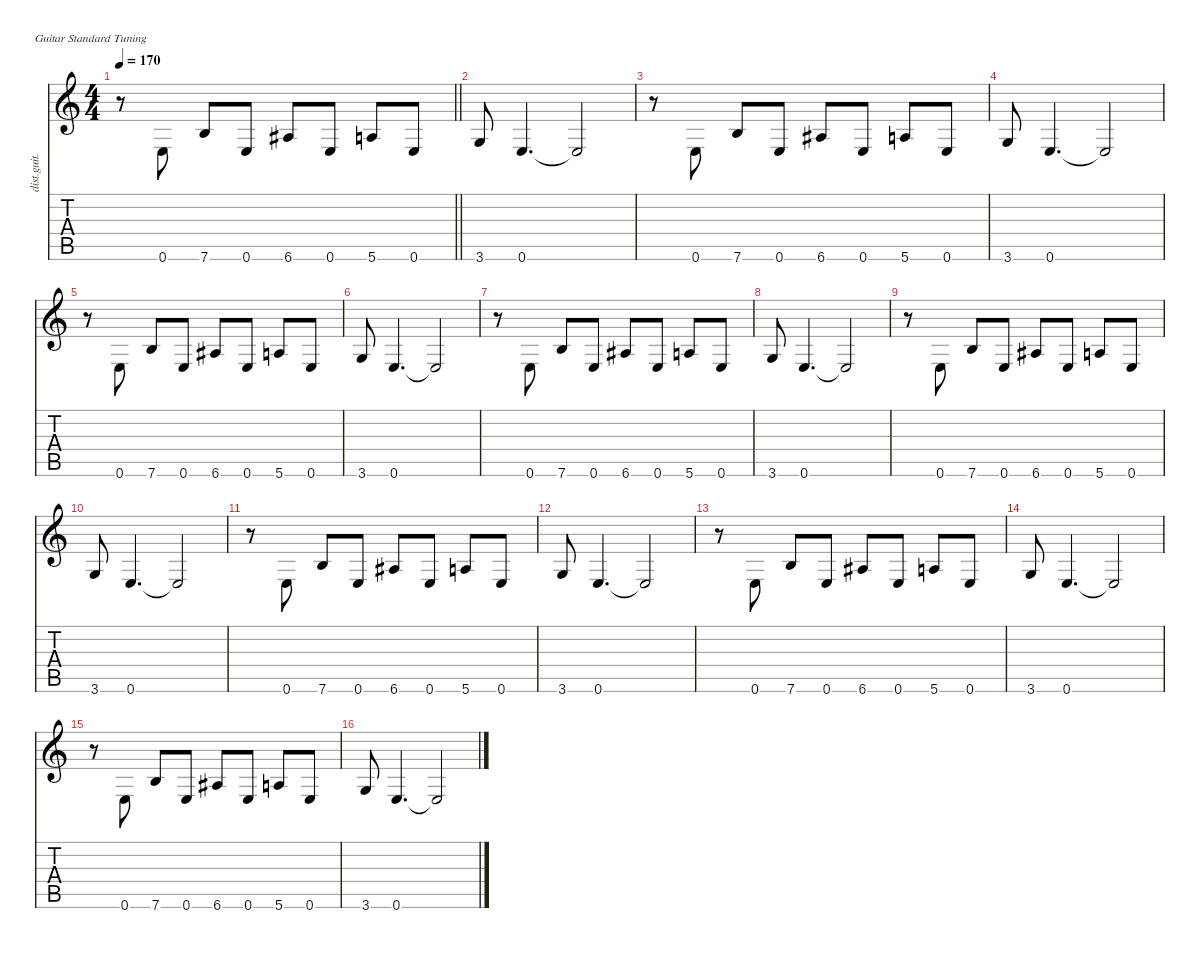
\defaultSystemsLayout 4
\hideDynamics
\bracketExtendMode nobrackets
\otherSystemsTrackNameOrientation horizontal
\track ("(Double Track)-hid" "dist.guit.") {instrument distortionguitar}
\staff {score tabs}
\tuning (E4 B3 G3 D3 A2 E2)
\ts (4 4)
\tempo 170
\clef g2
\barLineRight lightlight
\ks c
r.8{dy f beam Down} 0.6.8{beam Up} 7.6.8{beam Up} 0.6.8{beam Up} 6.6{acc #}.8{beam Up} 0.6.8{beam Up} 5.6.8{beam Up} 0.6.8{beam Up} |
3.6.8{beam Up} 0.6.4{d beam Up} 0.6{t}.2{beam Up} |
r.8{beam Down} 0.6.8{beam Up} 7.6.8{beam Up} 0.6.8{beam Up} 6.6{acc #}.8{beam Up} 0.6.8{beam Up} 5.6.8{beam Up} 0.6.8{beam Up} |
3.6.8{beam Up} 0.6.4{d beam Up} 0.6{t}.2{beam Up} |
r.8{beam Down} 0.6.8{beam Up} 7.6.8{beam Up} 0.6.8{beam Up} 6.6{acc #}.8{beam Up} 0.6.8{beam Up} 5.6.8{beam Up} 0.6.8{beam Up} |
3.6.8{beam Up} 0.6.4{d beam Up} 0.6{t}.2{beam Up} |
r.8{beam Down} 0.6.8{beam Up} 7.6.8{beam Up} 0.6.8{beam Up} 6.6{acc #}.8{beam Up} 0.6.8{beam Up} 5.6.8{beam Up} 0.6.8{beam Up} |
3.6.8{beam Up} 0.6.4{d beam Up} 0.6{t}.2{beam Up} |
r.8{beam Down} 0.6.8{beam Up} 7.6.8{beam Up} 0.6.8{beam Up} 6.6{acc #}.8{beam Up} 0.6.8{beam Up} 5.6.8{beam Up} 0.6.8{beam Up} |
3.6.8{beam Up} 0.6.4{d beam Up} 0.6{t}.2{beam Up} |
r.8{beam Down} 0.6.8{beam Up} 7.6.8{beam Up} 0.6.8{beam Up} 6.6{acc #}.8{beam Up} 0.6.8{beam Up} 5.6.8{beam Up} 0.6.8{beam Up} |
3.6.8{beam Up} 0.6.4{d beam Up} 0.6{t}.2{beam Up} |
r.8{beam Down} 0.6.8{beam Up} 7.6.8{beam Up} 0.6.8{beam Up} 6.6{acc #}.8{beam Up} 0.6.8{beam Up} 5.6.8{beam Up} 0.6.8{beam Up} |
3.6.8{beam Up} 0.6.4{d beam Up} 0.6{t}.2{beam Up} |
r.8{beam Down} 0.6.8{beam Up} 7.6.8{beam Up} 0.6.8{beam Up} 6.6{acc #}.8{beam Up} 0.6.8{beam Up} 5.6.8{beam Up} 0.6.8{beam Up} |
3.6.8{beam Up} 0.6.4{d beam Up} 0.6{t}.2{beam Up}
